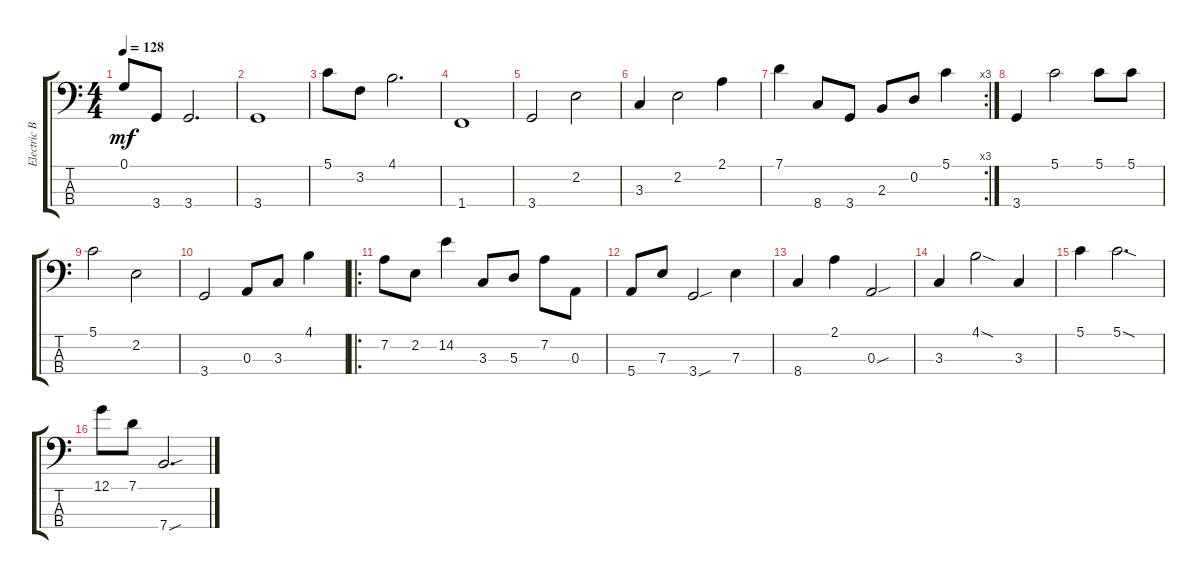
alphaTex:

\track ("Electric Bass" "Electric B") {instrument electricbassfinger}
\staff {score tabs}
\tuning (G2 D2 A1 E1) {hide}
\ts (4 4)
\tempo 128
\clef f4
\ks c
0.1.8{dy mf} 3.4.8 3.4.2{d} |
3.4.1 |
5.1.8 3.2.8 4.1.2{d} |
1.4.1 |
3.4.2 2.2.2 |
3.3.4 2.2.2 2.1.4 |
\rc 3
7.1.4 8.4.8 3.4.8 2.3.8 0.2.8 5.1.4 |
3.4.4 5.1.2 5.1.8 5.1.8 |
5.1.2 2.2.2 |
3.4.2 0.3.8 3.3.8 4.1.4 |
\ro
7.2.8 2.2.8 14.2.4 3.3.8 5.3.8 7.2.8 0.3.8 |
5.4.8 7.3.8 3.4{sou}.2 7.3.4 |
8.4.4 2.1.4 0.3{sou}.2 |
3.3.4 4.1{sod}.2 3.3.4 |
5.1.4 5.1{sod}.2{d} |
12.1.8 7.1.8 7.4{sou}.2{d}
